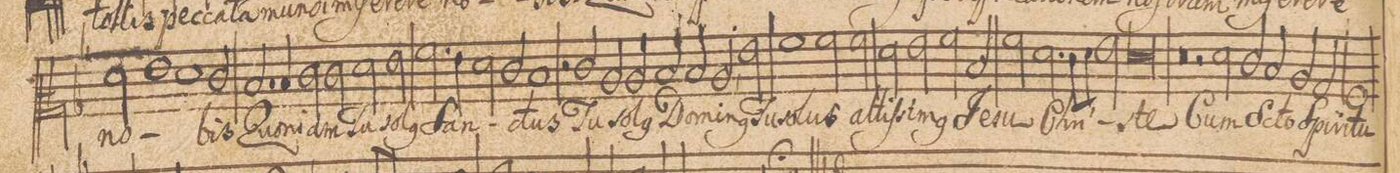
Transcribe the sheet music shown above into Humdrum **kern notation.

**kern	**text
*I"[Altus I]	*
*clefC2	*
*k[b-]	*
*met(C|)	*
*M2/1	*
2f\	no-
1g\	.
=47-	=47-
1f\	.
2e/	bis
=48-	=48-
2.d/	Quo-
4d/	-ni-
2e\	-am
2e\	Tu
=49-	=49-
2f\	so-
2g\	-l(us)
2.a\	San-
4g\	.
=50-	=50-
2f\	.
2e/	.
1d/	-ctus
=51-	=51-
2r	.
2e/	Tu
2c/	so-
2c/	-l(us)
=52-	=52-
2d/	Do-
2d/	-mi-
2c,/	-n(us)
2g\	Tu
=53-	=53-
1a\	so-
2a\	-lus
2a\	al-
=54-	=54-
2f\	-tiſ-
2g\	-si-
2a\	-m(us)
2d/	Je-
=55-	=55-
2a\	-su
2.f\	Chri-
8e\L	.
8f\J	.
2g\	.
=56-	=56-
0f\	-ste
=57-	=57-
0r	.
=58-	=58-
2r	.
2f\	Cum
2e/	S(an)-
2d/	-cto
=59-	=59-
2c/	Spi-
2B-/	-ri-
1A/	-tu
=60-	=60-
*-	*-
